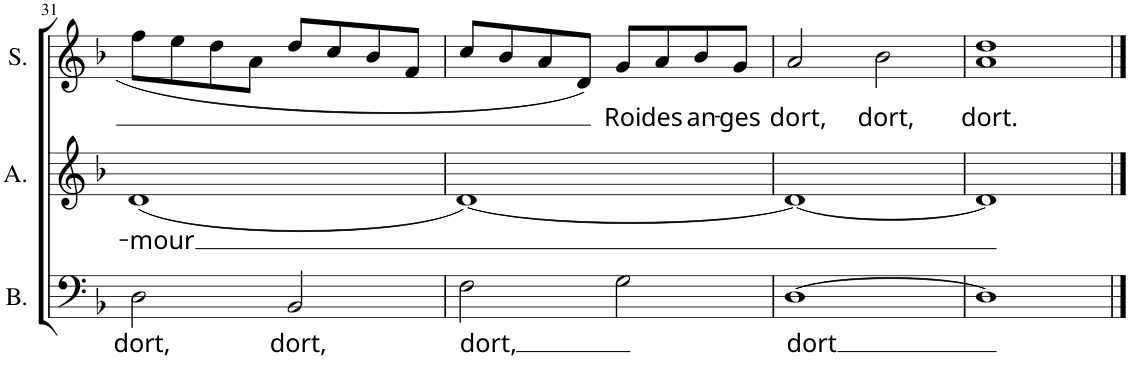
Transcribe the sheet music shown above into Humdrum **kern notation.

**kern	**text	**kern	**text	**kern	**text
*part3	*part3	*part2	*part2	*part1	*part1
*staff3	*staff3	*staff2	*staff2	*staff1	*staff1
*I"Bass	*	*I"Alto	*	*I"Soprano	*
*I'B.	*	*I'A.	*	*I'S.	*
!!LO:PB:g=z
*clefF4	*	*clefG2	*	*clefG2	*
*k[b-]	*	*k[b-]	*	*k[b-]	*
*M4/4	*	*M4/4	*	*M4/4	*
*met(c)	*	*met(c)	*	*met(c)	*
=31	=31	=31	=31	=31	=31
!	!LO:LY:b	!	!LO:LY:b	!	!
2D\	dort,	(1d	-mour	8ff\L	.
.	.	.	.	8ee\	.
.	.	.	.	8dd\	.
.	.	.	.	8a\J	.
!	!LO:LY:b	!	!	!	!
2BB-/	dort,	.	.	8dd/L	.
.	.	.	.	8cc/	.
.	.	.	.	8b-/	.
.	.	.	.	8f/J	.
=32	=32	=32	=32	=32	=32
!	!LO:LY:b	!	!	!	!
2F\	dort,	[1d)	.	8cc/L	.
.	.	.	.	8b-/	.
.	.	.	.	8a/	.
.	.	.	.	8d/J	.
!	!	!	!	!	!LO:LY:b
2G\	.	.	.	8g/L	Roi
!	!	!	!	!	!LO:LY:b
.	.	.	.	8a/	des
!	!	!	!	!	!LO:LY:b
.	.	.	.	8b-/	an-
!	!	!	!	!	!LO:LY:b
.	.	.	.	8g/J	-ges
=33	=33	=33	=33	=33	=33
!	!LO:LY:b	!	!	!	!LO:LY:b
[1D	dort	1d_	.	2a/	dort,
!	!	!	!	!	!LO:LY:b
.	.	.	.	2b-\	dort,
=34	=34	=34	=34	=34	=34
!	!	!	!	!	!LO:LY:b
1D]	.	1d]	.	1a 1dd	dort.
==	==	==	==	==	==
*-	*-	*-	*-	*-	*-
